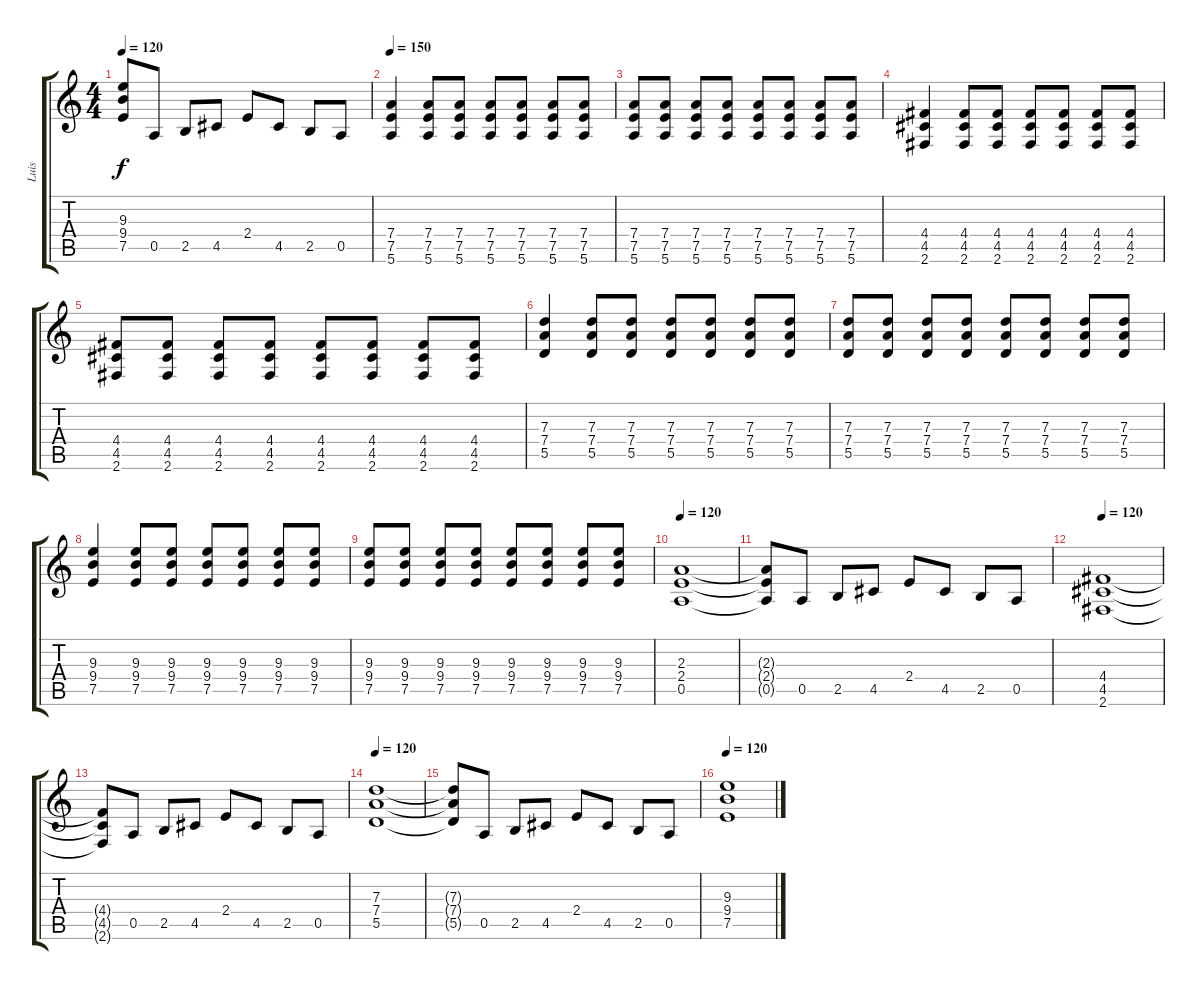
\track ("Luis" "Luis") {instrument overdrivenguitar}
\staff {score tabs}
\tuning (E4 B3 G3 D3 A2 E2) {hide}
\ts (4 4)
\tempo 120
\clef g2
\ks c
(9.3 9.4 7.5).8{dy f} 0.5.8 2.5.8 4.5.8 2.4.8 4.5.8 2.5.8 0.5.8 |
\tempo 150
(7.4 7.5 5.6).4 (7.4 7.5 5.6).8 (7.4 7.5 5.6).8 (7.4 7.5 5.6).8 (7.4 7.5 5.6).8 (7.4 7.5 5.6).8 (7.4 7.5 5.6).8 |
(7.4 7.5 5.6).8 (7.4 7.5 5.6).8 (7.4 7.5 5.6).8 (7.4 7.5 5.6).8 (7.4 7.5 5.6).8 (7.4 7.5 5.6).8 (7.4 7.5 5.6).8 (7.4 7.5 5.6).8 |
(4.4 4.5 2.6).4 (4.4 4.5 2.6).8 (4.4 4.5 2.6).8 (4.4 4.5 2.6).8 (4.4 4.5 2.6).8 (4.4 4.5 2.6).8 (4.4 4.5 2.6).8 |
(4.4 4.5 2.6).8 (4.4 4.5 2.6).8 (4.4 4.5 2.6).8 (4.4 4.5 2.6).8 (4.4 4.5 2.6).8 (4.4 4.5 2.6).8 (4.4 4.5 2.6).8 (4.4 4.5 2.6).8 |
(7.3 7.4 5.5).4 (7.3 7.4 5.5).8 (7.3 7.4 5.5).8 (7.3 7.4 5.5).8 (7.3 7.4 5.5).8 (7.3 7.4 5.5).8 (7.3 7.4 5.5).8 |
(7.3 7.4 5.5).8 (7.3 7.4 5.5).8 (7.3 7.4 5.5).8 (7.3 7.4 5.5).8 (7.3 7.4 5.5).8 (7.3 7.4 5.5).8 (7.3 7.4 5.5).8 (7.3 7.4 5.5).8 |
(9.3 9.4 7.5).4 (9.3 9.4 7.5).8 (9.3 9.4 7.5).8 (9.3 9.4 7.5).8 (9.3 9.4 7.5).8 (9.3 9.4 7.5).8 (9.3 9.4 7.5).8 |
(9.3 9.4 7.5).8 (9.3 9.4 7.5).8 (9.3 9.4 7.5).8 (9.3 9.4 7.5).8 (9.3 9.4 7.5).8 (9.3 9.4 7.5).8 (9.3 9.4 7.5).8 (9.3 9.4 7.5).8 |
\tempo 120
(2.3 2.4 0.5).1 |
(2.3{t} 2.4{t} 0.5{t}).8 0.5.8 2.5.8 4.5.8 2.4.8 4.5.8 2.5.8 0.5.8 |
\tempo 120
(4.4 4.5 2.6).1 |
(4.4{t} 4.5{t} 2.6{t}).8 0.5.8 2.5.8 4.5.8 2.4.8 4.5.8 2.5.8 0.5.8 |
\tempo 120
(7.3 7.4 5.5).1 |
(7.3{t} 7.4{t} 5.5{t}).8 0.5.8 2.5.8 4.5.8 2.4.8 4.5.8 2.5.8 0.5.8 |
\tempo 120
(9.3 9.4 7.5).1
